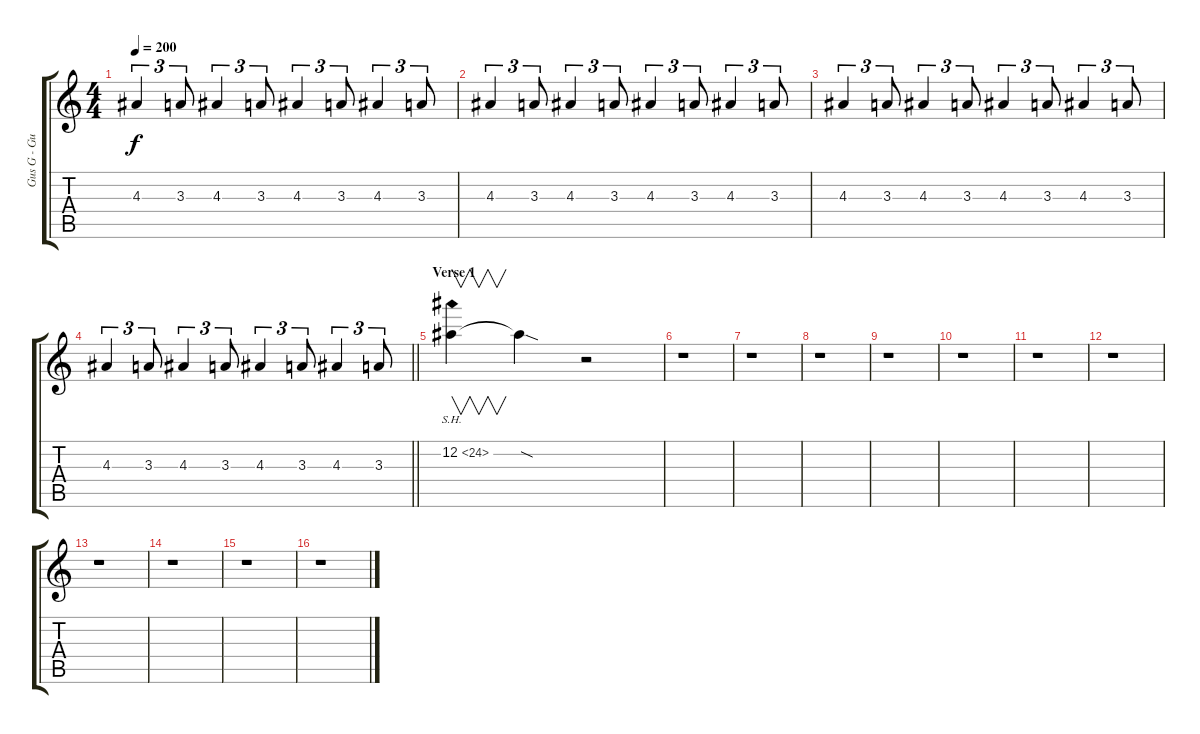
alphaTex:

\track ("Gus G - Guitars" "Gus G - Gu") {instrument distortionguitar}
\staff {score tabs}
\tuning (Eb4 Bb3 Gb3 Db3 Ab2 Eb2) {hide}
\ts (4 4)
\tempo 200
\clef g2
\ks c
4.3.4{tu (3 2) dy f} 3.3.8{tu (3 2)} 4.3.4{tu (3 2)} 3.3.8{tu (3 2)} 4.3.4{tu (3 2)} 3.3.8{tu (3 2)} 4.3.4{tu (3 2)} 3.3.8{tu (3 2)} |
4.3.4{tu (3 2)} 3.3.8{tu (3 2)} 4.3.4{tu (3 2)} 3.3.8{tu (3 2)} 4.3.4{tu (3 2)} 3.3.8{tu (3 2)} 4.3.4{tu (3 2)} 3.3.8{tu (3 2)} |
4.3.4{tu (3 2)} 3.3.8{tu (3 2)} 4.3.4{tu (3 2)} 3.3.8{tu (3 2)} 4.3.4{tu (3 2)} 3.3.8{tu (3 2)} 4.3.4{tu (3 2)} 3.3.8{tu (3 2)} |
\barLineRight lightlight
4.3.4{tu (3 2)} 3.3.8{tu (3 2)} 4.3.4{tu (3 2)} 3.3.8{tu (3 2)} 4.3.4{tu (3 2)} 3.3.8{tu (3 2)} 4.3.4{tu (3 2)} 3.3.8{tu (3 2)} |
\section ("" "Verse 1")
12.2{sh 12}.4{v} 12.2{sod t}.4 r.2 |
r.1 |
r.1 |
r.1 |
r.1 |
r.1 |
r.1 |
r.1 |
r.1 |
r.1 |
r.1 |
r.1
